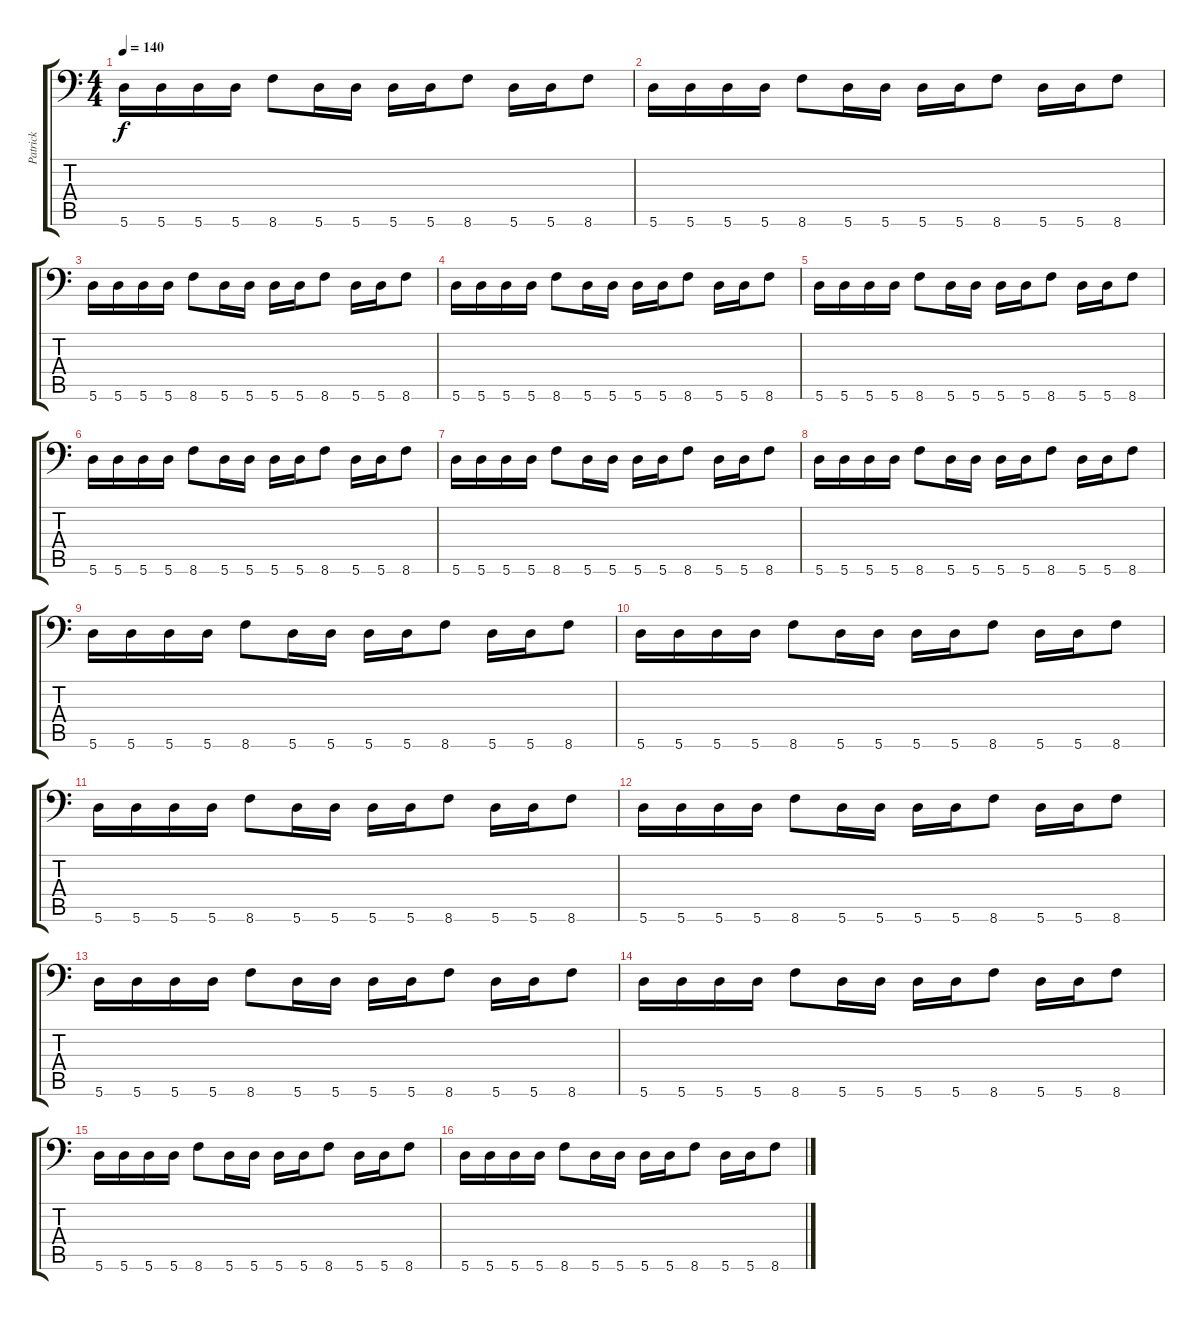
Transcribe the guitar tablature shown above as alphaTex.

\track ("Patrick" "Patrick") {instrument distortionguitar}
\staff {score tabs}
\tuning (B3 Gb3 D3 A2 E2 A1) {hide}
\ts (4 4)
\tempo 140
\clef f4
\ks c
5.6.16{dy f} 5.6.16 5.6.16 5.6.16 8.6.8 5.6.16 5.6.16 5.6.16 5.6.16 8.6.8 5.6.16 5.6.16 8.6.8 |
5.6.16 5.6.16 5.6.16 5.6.16 8.6.8 5.6.16 5.6.16 5.6.16 5.6.16 8.6.8 5.6.16 5.6.16 8.6.8 |
5.6.16 5.6.16 5.6.16 5.6.16 8.6.8 5.6.16 5.6.16 5.6.16 5.6.16 8.6.8 5.6.16 5.6.16 8.6.8 |
5.6.16 5.6.16 5.6.16 5.6.16 8.6.8 5.6.16 5.6.16 5.6.16 5.6.16 8.6.8 5.6.16 5.6.16 8.6.8 |
5.6.16 5.6.16 5.6.16 5.6.16 8.6.8 5.6.16 5.6.16 5.6.16 5.6.16 8.6.8 5.6.16 5.6.16 8.6.8 |
5.6.16 5.6.16 5.6.16 5.6.16 8.6.8 5.6.16 5.6.16 5.6.16 5.6.16 8.6.8 5.6.16 5.6.16 8.6.8 |
5.6.16 5.6.16 5.6.16 5.6.16 8.6.8 5.6.16 5.6.16 5.6.16 5.6.16 8.6.8 5.6.16 5.6.16 8.6.8 |
5.6.16 5.6.16 5.6.16 5.6.16 8.6.8 5.6.16 5.6.16 5.6.16 5.6.16 8.6.8 5.6.16 5.6.16 8.6.8 |
5.6.16 5.6.16 5.6.16 5.6.16 8.6.8 5.6.16 5.6.16 5.6.16 5.6.16 8.6.8 5.6.16 5.6.16 8.6.8 |
5.6.16 5.6.16 5.6.16 5.6.16 8.6.8 5.6.16 5.6.16 5.6.16 5.6.16 8.6.8 5.6.16 5.6.16 8.6.8 |
5.6.16 5.6.16 5.6.16 5.6.16 8.6.8 5.6.16 5.6.16 5.6.16 5.6.16 8.6.8 5.6.16 5.6.16 8.6.8 |
5.6.16 5.6.16 5.6.16 5.6.16 8.6.8 5.6.16 5.6.16 5.6.16 5.6.16 8.6.8 5.6.16 5.6.16 8.6.8 |
5.6.16 5.6.16 5.6.16 5.6.16 8.6.8 5.6.16 5.6.16 5.6.16 5.6.16 8.6.8 5.6.16 5.6.16 8.6.8 |
5.6.16 5.6.16 5.6.16 5.6.16 8.6.8 5.6.16 5.6.16 5.6.16 5.6.16 8.6.8 5.6.16 5.6.16 8.6.8 |
5.6.16 5.6.16 5.6.16 5.6.16 8.6.8 5.6.16 5.6.16 5.6.16 5.6.16 8.6.8 5.6.16 5.6.16 8.6.8 |
5.6.16 5.6.16 5.6.16 5.6.16 8.6.8 5.6.16 5.6.16 5.6.16 5.6.16 8.6.8 5.6.16 5.6.16 8.6.8
